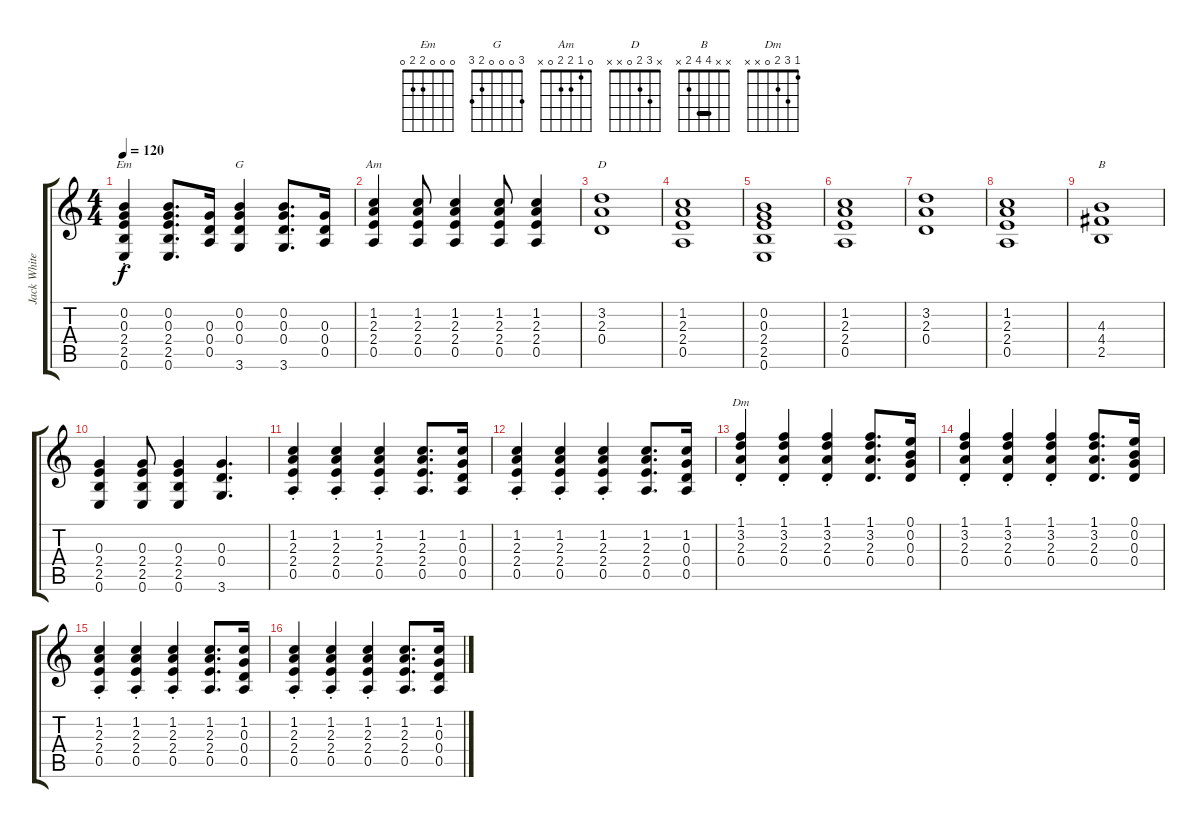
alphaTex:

\track ("Jack White:  Guitar" "Jack White") {instrument acousticguitarsteel}
\staff {score tabs}
\tuning (E4 B3 G3 D3 A2 E2) {hide}
\chord ("Em" 0 0 0 2 2 0)
\chord ("G" 3 0 0 0 2 3)
\chord ("Am" 0 1 2 2 0 x)
\chord ("D" x 3 2 0 x x)
\chord ("B" x x 4 4 2 x) {barre 4}
\chord ("Dm" 1 3 2 0 x x)
\ts (4 4)
\tempo 120
\clef g2
\ks c
(0.2{st} 0.3{st} 2.4{st} 2.5{st} 0.6{st}).4{ch "Em" dy f} (0.2 0.3 2.4 2.5 0.6).8{d} (0.3 0.4 0.5).16 (0.2 0.3 0.4 3.6).4{ch "G"} (0.2 0.3 0.4 3.6).8{d} (0.3 0.4 0.5).16 |
(1.2 2.3 2.4 0.5).4{ch "Am"} (1.2 2.3 2.4 0.5).8 (1.2 2.3 2.4 0.5).4 (1.2 2.3 2.4 0.5).8 (1.2 2.3 2.4 0.5).4 |
(3.2 2.3 0.4).1{ch "D"} |
(1.2 2.3 2.4 0.5).1 |
(0.2 0.3 2.4 2.5 0.6).1 |
(1.2 2.3 2.4 0.5).1 |
(3.2 2.3 0.4).1 |
(1.2 2.3 2.4 0.5).1 |
(4.3 4.4 2.5).1{ch "B"} |
(0.3 2.4 2.5 0.6).4 (0.3 2.4 2.5 0.6).8 (0.3 2.4 2.5 0.6).4 (0.3 0.4 3.6).4{d} |
(1.2{st} 2.3{st} 2.4{st} 0.5{st}).4 (1.2{st} 2.3{st} 2.4{st} 0.5{st}).4 (1.2{st} 2.3{st} 2.4{st} 0.5{st}).4 (1.2 2.3 2.4 0.5).8{d} (1.2 0.3 0.4 0.5).16 |
(1.2{st} 2.3{st} 2.4{st} 0.5{st}).4 (1.2{st} 2.3{st} 2.4{st} 0.5{st}).4 (1.2{st} 2.3{st} 2.4{st} 0.5{st}).4 (1.2 2.3 2.4 0.5).8{d} (1.2 0.3 0.4 0.5).16 |
(1.1 3.2{st} 2.3{st} 0.4).4{ch "Dm"} (1.1 3.2{st} 2.3{st} 0.4{st}).4 (1.1 3.2{st} 2.3{st} 0.4{st}).4 (1.1 3.2 2.3 0.4).8{d} (0.1 0.2 0.3 0.4).16 |
(1.1 3.2{st} 2.3{st} 0.4).4 (1.1 3.2{st} 2.3{st} 0.4{st}).4 (1.1 3.2{st} 2.3{st} 0.4{st}).4 (1.1 3.2 2.3 0.4).8{d} (0.1 0.2 0.3 0.4).16 |
(1.2{st} 2.3{st} 2.4{st} 0.5{st}).4 (1.2{st} 2.3{st} 2.4{st} 0.5{st}).4 (1.2{st} 2.3{st} 2.4{st} 0.5{st}).4 (1.2 2.3 2.4 0.5).8{d} (1.2 0.3 0.4 0.5).16 |
(1.2{st} 2.3{st} 2.4{st} 0.5{st}).4 (1.2{st} 2.3{st} 2.4{st} 0.5{st}).4 (1.2{st} 2.3{st} 2.4{st} 0.5{st}).4 (1.2 2.3 2.4 0.5).8{d} (1.2 0.3 0.4 0.5).16
